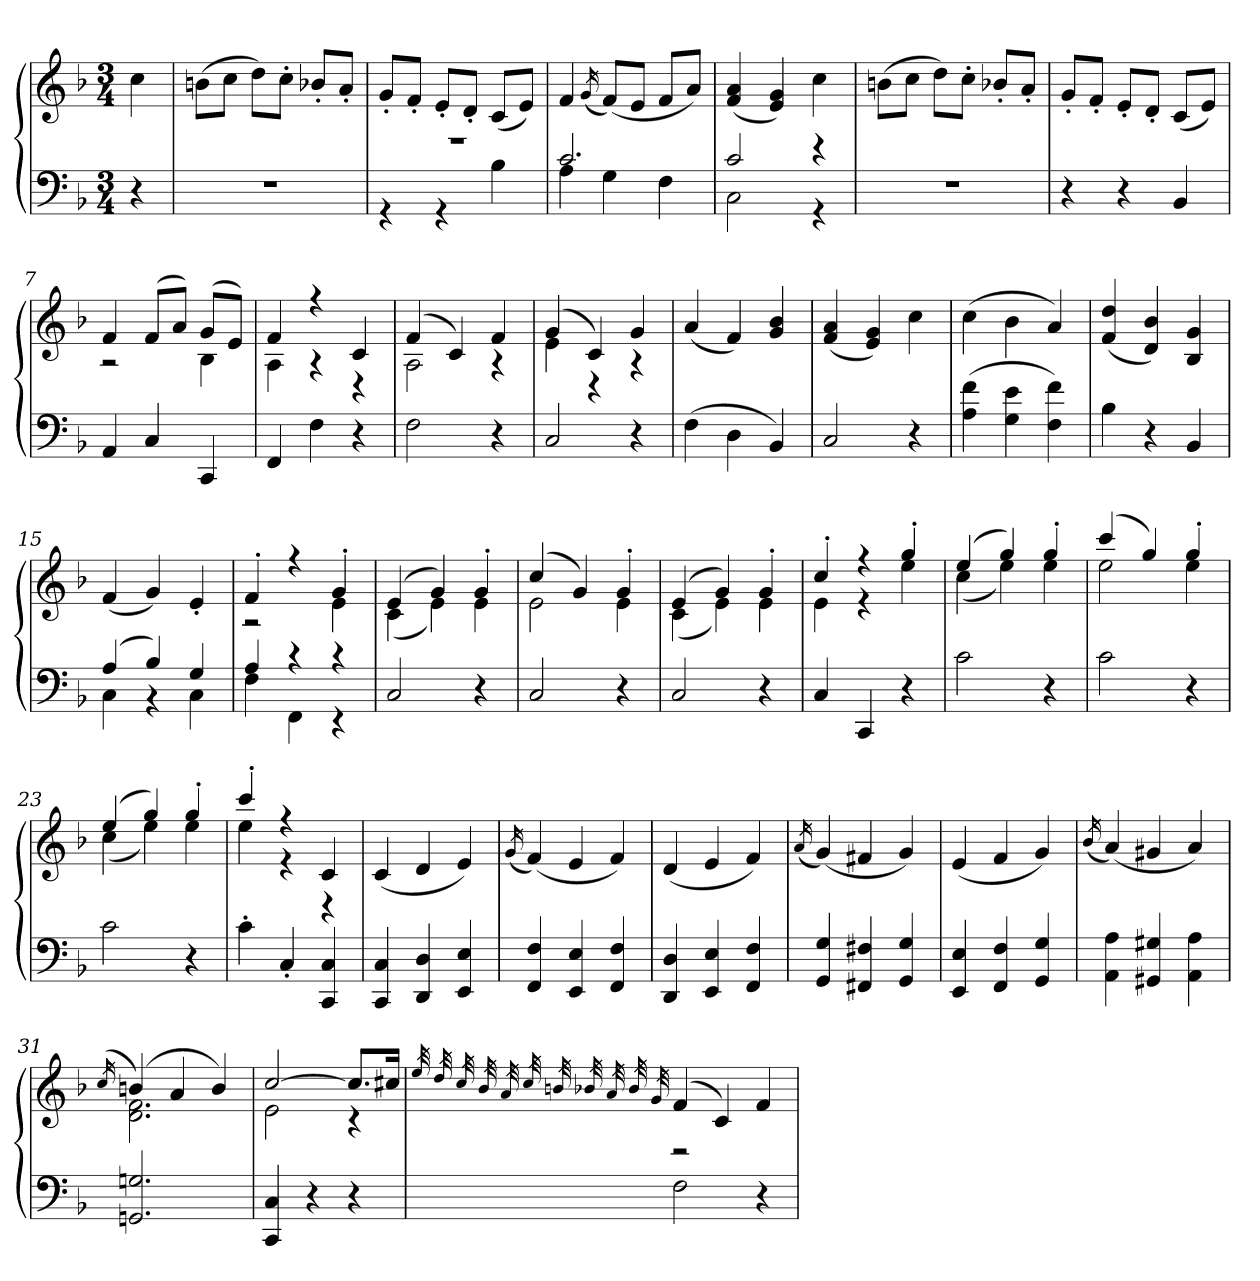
**kern	**kern
*part1	*part1
*staff2	*staff1
*clefF4	*clefG2
*k[b-]	*k[b-]
*M3/4	*M3/4
=	=
4r	4cc
=1	=1
2.r	(8bnL
.	8ccJ
.	8ddL)
.	8cc'J
.	8b-X'L
.	8a'J
=2	=2
*^	*
2.r	4r	8g'L
.	.	8f'J
.	4r	8e'L
.	.	8d'J
.	4B-	(8cL
.	.	8eJ)
=3	=3	=3
2.c	4A	4f
.	.	(16qg
.	4G	(8fL)
.	.	8eJ
.	4F	8fL
.	.	8aJ)
=4	=4	=4
2c	2C	(4f 4a
.	.	4e 4g)
4r	4r	4cc
*v	*v	*
=5	=5
2.r	(8bnL
.	8ccJ
.	8ddL)
.	8cc'J
.	8b-X'L
.	8a'J
=6	=6
4r	8g'L
.	8f'J
4r	8e'L
.	8d'J
4BB-	(8cL
.	8eJ)
=7	=7
*	*^
4AA	4f	2r
4C	(8fL	.
.	8aJ)	.
4CC	(8gL	4B-
.	8eJ)	.
=8	=8	=8
4FF	4f	4A
4F	4r	4r
4r	4c	4r
=9	=9	=9
2F	(4f	2A
.	4c)	.
4r	4f	4r
=10	=10	=10
2C	(4g	4e
.	4c)	4r
4r	4g	4r
*	*v	*v
=11	=11
(4F	(4a
4D	4f)
4BB-)	4g 4b-
=12	=12
2C	(4f 4a
.	4e 4g)
4r	4cc
=13	=13
(4A 4f	(4cc
4G 4e	4b-
4F 4f)	4a)
=14	=14
4B-	(4f 4dd
4r	4d 4b-)
4BB-	4B- 4g
=15	=15
*^	*
(4A	4C	(4f
4B-)	4r	4g)
4G	4C	4e'
=16	=16	=16
*	*	*^
4A	4F	4f'	2r
4r	4FF	4r	.
4r	4r	4g'	4e
*v	*v	*	*
=17	=17	=17
2C	(4e	(4c
.	4g)	4e)
4r	4g'	4e
=18	=18	=18
2C	(4cc	2e
.	4g)	.
4r	4g'	4e
=19	=19	=19
2C	(4e	(4c
.	4g)	4e)
4r	4g'	4e
=20	=20	=20
4C	4cc'	4e
4CC	4r	4r
4r	4gg'	4ee
=21	=21	=21
2c	(4ee	(4cc
.	4gg)	4ee)
4r	4gg'	4ee
=22	=22	=22
2c	(4ccc	2ee
.	4gg)	.
4r	4gg'	4ee
=23	=23	=23
2c	(4ee	(4cc
.	4gg)	4ee)
4r	4gg'	4ee
=24	=24	=24
4c'	4ccc'	4ee
4C'	4r	4r
4CC 4C	4c	4r
*	*v	*v
=25	=25
4CC 4C	(4c
4DD 4D	4d
4EE 4E	4e)
=26	=26
.	(16qg
4FF 4F	(4f)
4EE 4E	4e
4FF 4F	4f)
=27	=27
4DD 4D	(4d
4EE 4E	4e
4FF 4F	4f)
=28	=28
.	(16qa
4GG 4G	(4g)
4FF#X 4F#X	4f#X
4GG 4G	4g)
=29	=29
4EE 4E	(4e
4FF 4F	4f
4GG 4G	4g)
=30	=30
.	(16qb-
4AA 4A	(4a)
4GG#X 4G#X	4g#X
4AA 4A	4a)
=31	=31
.	(16qcc
*	*^
2.GGn 2.Gn	(4bn)	2.d 2.f
.	4a	.
.	4b)	.
=32	=32	=32
4CC 4C	[2cc	2e
4r	.	.
4r	8.ccL]	4r
.	16cc#XJk	.
=33	=33	=33
.	32qee	.
.	32qdd	.
.	32qcc	.
.	32qb-	.
.	32qa	.
.	32qcc	.
.	32qbn	.
.	32qb-X	.
.	32qa	.
.	32qb-	.
.	32qg	.
2F	(4f	2r
.	4c)	.
4r	4f	4ryy
*	*v	*v
=	=
*-	*-
